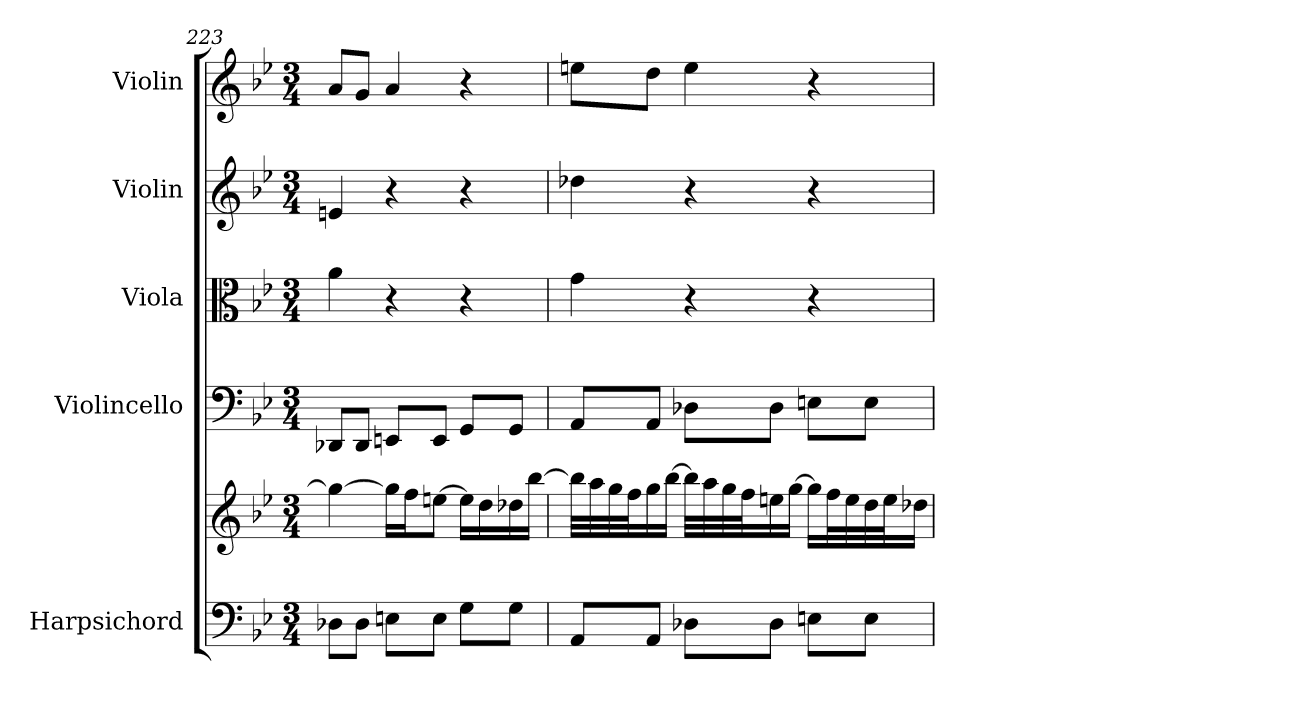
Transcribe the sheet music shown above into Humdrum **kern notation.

**kern	**kern	**kern	**kern	**kern	**kern
*part5	*part5	*part4	*part3	*part2	*part1
*staff6	*staff5	*staff4	*staff3	*staff2	*staff1
*I"Harpsichord	*	*I"Violincello	*I"Viola	*I"Violin	*I"Violin
*I'Hpschd	*	*I'Vc	*I'Vla	*I'Vln	*I'Vln
!!LO:PB:g=z
*clefF4	*clefG2	*clefF4	*clefC3	*clefG2	*clefG2
*k[b-e-]	*k[b-e-]	*k[b-e-]	*k[b-e-]	*k[b-e-]	*k[b-e-]
*M3/4	*M3/4	*M3/4	*M3/4	*M3/4	*M3/4
=223	=223	=223	=223	=223	=223
8D-X\L	4gg\_	8DD-X/L	4a\	4en/	8a/L
8D-\J	.	8DD-/J	.	.	8g/J
8En\L	16gg\LL]	8EEn/L	4r	4r	4a/
.	16ff\J	.	.	.	.
8E\J	[8een\J	8EE/J	.	.	.
8G\L	16ee\LL]	8GG/L	4r	4r	4r
.	16dd\	.	.	.	.
8G\J	16dd-X\	8GG/J	.	.	.
.	[16bb-\JJ	.	.	.	.
=224	=224	=224	=224	=224	=224
8AA/L	32bb-\LLL]	8AA/L	4g\	4dd-X\	8een\L
.	32aa\	.	.	.	.
.	32gg\	.	.	.	.
.	32ff\J	.	.	.	.
8AA/J	16gg\	8AA/J	.	.	8dd\J
.	[16bb-\JJ	.	.	.	.
8D-X\L	32bb-\LLL]	8D-X\L	4r	4r	4ee\
.	32aa\	.	.	.	.
.	32gg\	.	.	.	.
.	32ff\J	.	.	.	.
8D-\J	16een\	8D-\J	.	.	.
.	[16gg\JJ	.	.	.	.
8En\L	16gg\LL]	8En\L	4r	4r	4r
.	32ff\L	.	.	.	.
.	32ee\	.	.	.	.
8E\J	32dd\	8E\J	.	.	.
.	32ee\J	.	.	.	.
.	16dd-X\JJ	.	.	.	.
=	=	=	=	=	=
*-	*-	*-	*-	*-	*-
